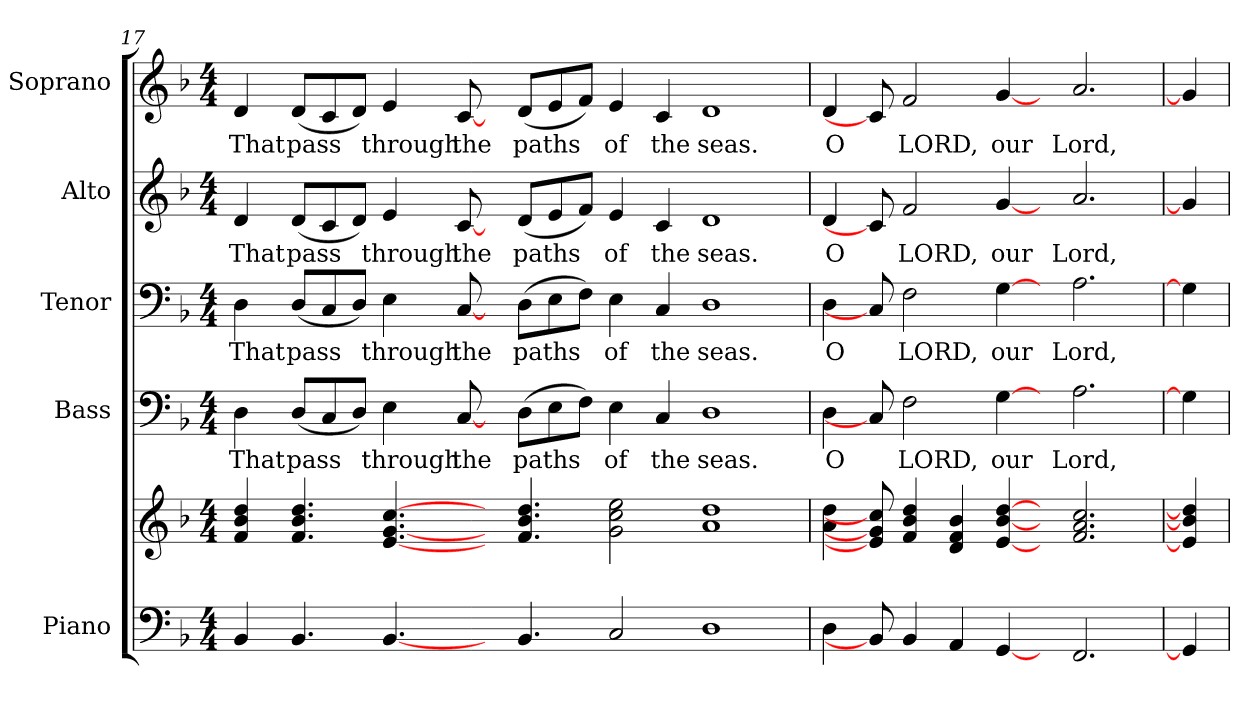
**kern	**kern	**kern	**text	**kern	**text	**kern	**text	**kern	**text
*part5	*part5	*part4	*part4	*part3	*part3	*part2	*part2	*part1	*part1
*staff6	*staff5	*staff4	*staff4	*staff3	*staff3	*staff2	*staff2	*staff1	*staff1
*I"Piano	*	*I"Bass	*	*I"Tenor	*	*I"Alto	*	*I"Soprano	*
*I'Pno.	*	*I'B.	*	*I'T.	*	*I'A.	*	*I'S.	*
!!LO:PB:g=z
*clefF4	*clefG2	*clefF4	*	*clefF4	*	*clefG2	*	*clefG2	*
*k[b-]	*k[b-]	*k[b-]	*	*k[b-]	*	*k[b-]	*	*k[b-]	*
*F:	*F:	*F:	*	*F:	*	*F:	*	*F:	*
*M4/4	*M4/4	*M4/4	*	*M4/4	*	*M4/4	*	*M4/4	*
=17	=17	=17	=17	=17	=17	=17	=17	=17	=17
!	!	!	!LO:LY:b:color=#000000	!	!	!	!	!	!
!	!	!	!	!	!LO:LY:b:color=#000000	!	!	!	!
!	!	!	!	!	!	!	!LO:LY:b:color=#000000	!	!
!	!	!	!	!	!	!	!	!	!LO:LY:b:color=#000000
4BB-i/	4fi/ 4b-i 4ddi	4Di\	That	4Di\	That	4di/	That	4di/	That
!	!	!	!LO:LY:b:color=#000000	!	!	!	!	!	!
!	!	!	!	!	!LO:LY:b:color=#000000	!	!	!	!
!	!	!	!	!	!	!	!LO:LY:b:color=#000000	!	!
!	!	!	!	!	!	!	!	!	!LO:LY:b:color=#000000
4.BB-i/	4.fi/ 4.b-i 4.ddi	(8Di/L	pass	(8Di/L	pass	(8di/L	pass	(8di/L	pass
.	.	8Ci/	.	8Ci/	.	8ci/	.	8ci/	.
.	.	8Di/J)	.	8Di/J)	.	8di/J)	.	8di/J)	.
!	!	!	!LO:LY:b:color=#000000	!	!	!	!	!	!
!	!	!	!	!	!LO:LY:b:color=#000000	!	!	!	!
!	!	!	!	!	!	!	!LO:LY:b:color=#000000	!	!
!	!	!	!	!	!	!	!	!	!LO:LY:b:color=#000000
[4.BB-i/	[4.ei/ [4.gi [4.cci	4Ei\	through	4Ei\	through	4ei/	through	4ei/	through
!	!	!	!LO:LY:b:color=#000000	!	!	!	!	!	!
!	!	!	!	!	!LO:LY:b:color=#000000	!	!	!	!
!	!	!	!	!	!	!	!LO:LY:b:color=#000000	!	!
!	!	!	!	!	!	!	!	!	!LO:LY:b:color=#000000
.	.	[8Ci/	the	[8Ci/	the	[8ci/	the	[8ci/	the
8ryy	8ryy	8ryy	.	8ryy	.	8ryy	.	8ryy	.
!	!	!	!LO:LY:b:color=#000000	!	!	!	!	!	!
!	!	!	!	!	!LO:LY:b:color=#000000	!	!	!	!
!	!	!	!	!	!	!	!LO:LY:b:color=#000000	!	!
!	!	!	!	!	!	!	!	!	!LO:LY:b:color=#000000
4.BB-i/	4.fi/ 4.b-i 4.ddi	(8Di\L	paths	(8Di\L	paths	(8di/L	paths	(8di/L	paths
.	.	8Ei\	.	8Ei\	.	8ei/	.	8ei/	.
.	.	8Fi\J)	.	8Fi\J)	.	8fi/J)	.	8fi/J)	.
!	!	!	!LO:LY:b:color=#000000	!	!	!	!	!	!
!	!	!	!	!	!LO:LY:b:color=#000000	!	!	!	!
!	!	!	!	!	!	!	!LO:LY:b:color=#000000	!	!
!	!	!	!	!	!	!	!	!	!LO:LY:b:color=#000000
2Ci/	2gi\ 2cci 2eei	4Ei\	of	4Ei\	of	4ei/	of	4ei/	of
!	!	!	!LO:LY:b:color=#000000	!	!	!	!	!	!
!	!	!	!	!	!LO:LY:b:color=#000000	!	!	!	!
!	!	!	!	!	!	!	!LO:LY:b:color=#000000	!	!
!	!	!	!	!	!	!	!	!	!LO:LY:b:color=#000000
.	.	4Ci/	the	4Ci/	the	4ci/	the	4ci/	the
!	!	!	!LO:LY:b:color=#000000	!	!	!	!	!	!
!	!	!	!	!	!LO:LY:b:color=#000000	!	!	!	!
!	!	!	!	!	!	!	!LO:LY:b:color=#000000	!	!
!	!	!	!	!	!	!	!	!	!LO:LY:b:color=#000000
1Di	1ai 1ddi	1Di	seas.	1Di	seas.	1di	seas.	1di	seas.
!!LO:PB:g=z
=18	=18	=18	=18	=18	=18	=18	=18	=18	=18
!	!	!	!LO:LY:b:color=#000000	!	!	!	!	!	!
!	!	!	!	!	!LO:LY:b:color=#000000	!	!	!	!
!	!	!	!	!	!	!	!LO:LY:b:color=#000000	!	!
!	!	!	!	!	!	!	!	!	!LO:LY:b:color=#000000
4Di\	4ai\ 4ddi	4Di\	O	4Di\	O	4di/	O	4di/	O
8BB-i/]	8ei/] 8gi] 8cci]	8Ci/]	.	8Ci/]	.	8ci/]	.	8ci/]	.
!	!	!	!LO:LY:b:color=#000000	!	!	!	!	!	!
!	!	!	!	!	!LO:LY:b:color=#000000	!	!	!	!
!	!	!	!	!	!	!	!LO:LY:b:color=#000000	!	!
!	!	!	!	!	!	!	!	!	!LO:LY:b:color=#000000
4BB-i/	4fi/ 4b-i 4ddi	2Fi\	LORD,	2Fi\	LORD,	2fi/	LORD,	2fi/	LORD,
4AAi/	4di/ 4fi 4b-i	.	.	.	.	.	.	.	.
!	!	!	!LO:LY:b:color=#000000	!	!	!	!	!	!
!	!	!	!	!	!LO:LY:b:color=#000000	!	!	!	!
!	!	!	!	!	!	!	!LO:LY:b:color=#000000	!	!
!	!	!	!	!	!	!	!	!	!LO:LY:b:color=#000000
[4GGi/	[4ei/ [4b-i [4ddi	[4Gi\	our	[4Gi\	our	[4gi/	our	[4gi/	our
8ryy	8ryy	8ryy	.	8ryy	.	8ryy	.	8ryy	.
!	!	!	!LO:LY:b:color=#000000	!	!	!	!	!	!
!	!	!	!	!	!LO:LY:b:color=#000000	!	!	!	!
!	!	!	!	!	!	!	!LO:LY:b:color=#000000	!	!
!	!	!	!	!	!	!	!	!	!LO:LY:b:color=#000000
2.FFi/	2.fi/ 2.ai 2.cci	2.Ai\	Lord,	2.Ai\	Lord,	2.ai/	Lord,	2.ai/	Lord,
=19	=19	=19	=19	=19	=19	=19	=19	=19	=19
4GGi/]	4ei/] 4b-i] 4ddi]	4Gi\]	.	4Gi\]	.	4gi/]	.	4gi/]	.
=	=	=	=	=	=	=	=	=	=
*-	*-	*-	*-	*-	*-	*-	*-	*-	*-
